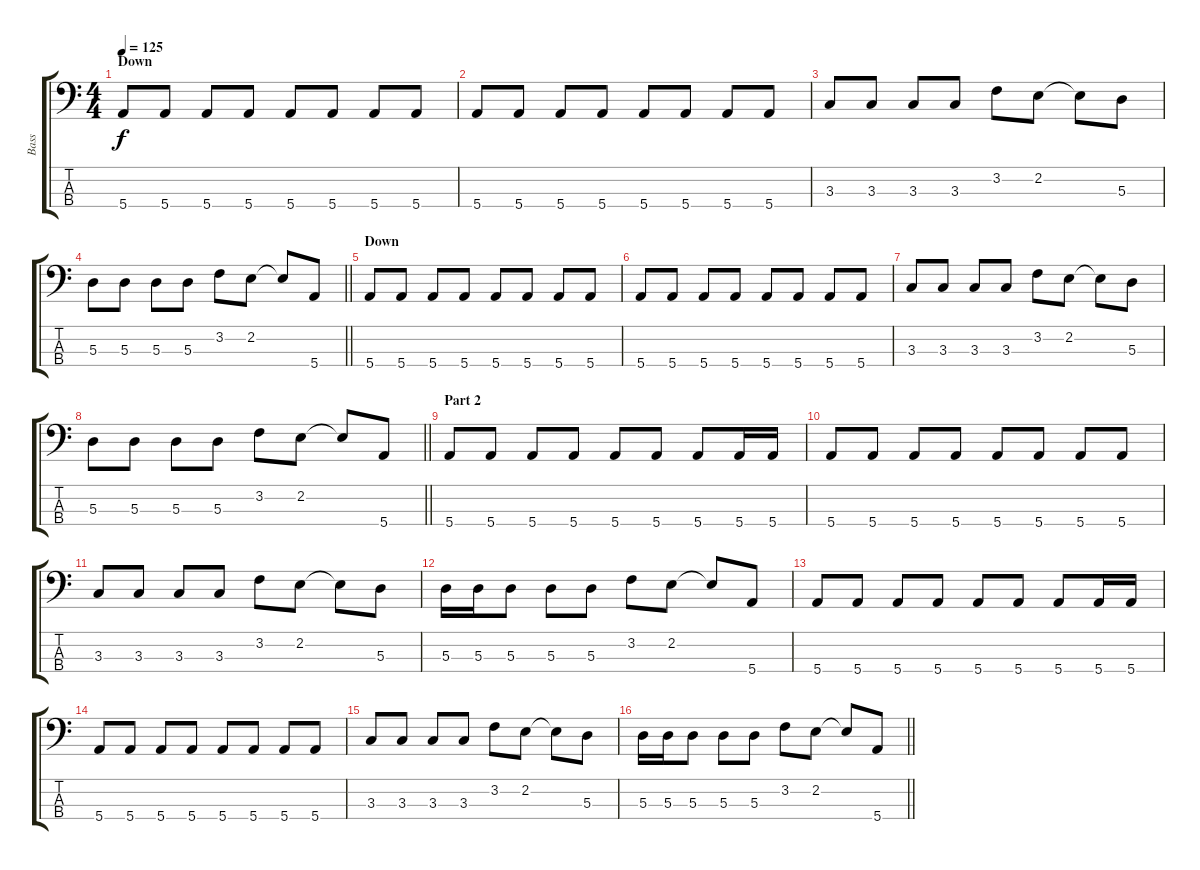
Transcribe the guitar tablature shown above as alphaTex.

\track ("Bass" "Bass") {instrument electricbassfinger}
\staff {score tabs}
\tuning (G2 D2 A1 E1) {hide}
\ts (4 4)
\section ("" "Down")
\tempo 125
\clef f4
\ks c
5.4.8{dy f} 5.4.8 5.4.8 5.4.8 5.4.8 5.4.8 5.4.8 5.4.8 |
5.4.8 5.4.8 5.4.8 5.4.8 5.4.8 5.4.8 5.4.8 5.4.8 |
3.3.8 3.3.8 3.3.8 3.3.8 3.2.8 2.2.8 2.2{t}.8 5.3.8 |
\barLineRight lightlight
5.3.8 5.3.8 5.3.8 5.3.8 3.2.8 2.2.8 2.2{t}.8 5.4.8 |
\section ("" "Down")
5.4.8 5.4.8 5.4.8 5.4.8 5.4.8 5.4.8 5.4.8 5.4.8 |
5.4.8 5.4.8 5.4.8 5.4.8 5.4.8 5.4.8 5.4.8 5.4.8 |
3.3.8 3.3.8 3.3.8 3.3.8 3.2.8 2.2.8 2.2{t}.8 5.3.8 |
\barLineRight lightlight
5.3.8 5.3.8 5.3.8 5.3.8 3.2.8 2.2.8 2.2{t}.8 5.4.8 |
\section ("" "Part 2")
5.4.8 5.4.8 5.4.8 5.4.8 5.4.8 5.4.8 5.4.8 5.4.16 5.4.16 |
5.4.8 5.4.8 5.4.8 5.4.8 5.4.8 5.4.8 5.4.8 5.4.8 |
3.3.8 3.3.8 3.3.8 3.3.8 3.2.8 2.2.8 2.2{t}.8 5.3.8 |
5.3.16 5.3.16 5.3.8 5.3.8 5.3.8 3.2.8 2.2.8 2.2{t}.8 5.4.8 |
5.4.8 5.4.8 5.4.8 5.4.8 5.4.8 5.4.8 5.4.8 5.4.16 5.4.16 |
5.4.8 5.4.8 5.4.8 5.4.8 5.4.8 5.4.8 5.4.8 5.4.8 |
3.3.8 3.3.8 3.3.8 3.3.8 3.2.8 2.2.8 2.2{t}.8 5.3.8 |
\barLineRight lightlight
5.3.16 5.3.16 5.3.8 5.3.8 5.3.8 3.2.8 2.2.8 2.2{t}.8 5.4.8
